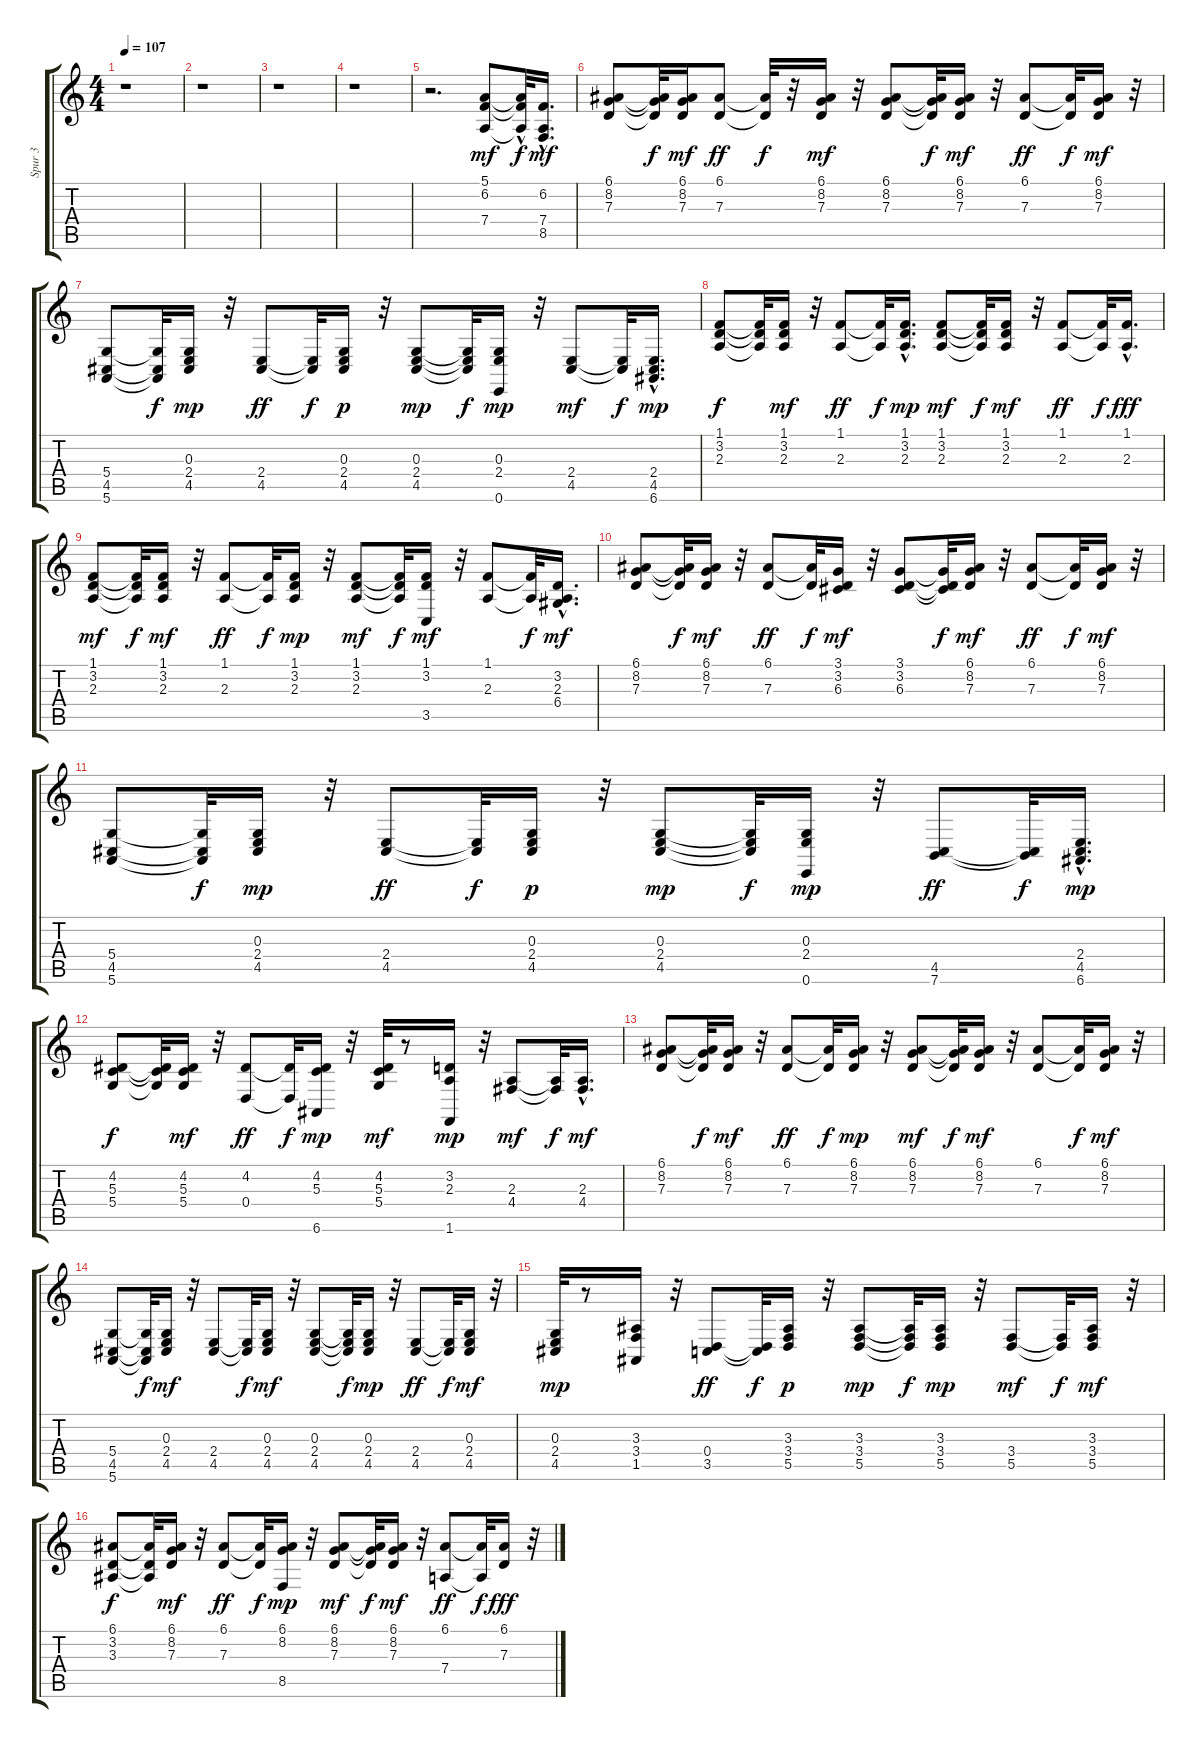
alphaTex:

\track ("Spur 3" "Spur 3") {instrument acousticgrandpiano}
\staff {score tabs}
\tuning (E4 B3 G3 D3 A2 E2) {hide}
\ts (4 4)
\tempo 107
\clef g2
\ks c
r.1{dy mf} |
r.1 |
r.1 |
r.1 |
r.2{d} (5.1 6.2 7.4).8{volume 13 balance 6 instrument acousticguitarsteel} (5.1{hac t} 6.2{t} 7.4{t}).32{dy f} (6.2 7.4{hac} 8.5).16{d dy mf} |
(6.1 8.2 7.3).8 (6.1{t} 8.2{t} 7.3{t}).32{dy f} (6.1 8.2 7.3).16{dy mf} (6.1 7.3).8{dy ff} (6.1{t} 7.3{t}).32{dy f} r.32 (6.1 8.2 7.3).16{dy mf} r.32 (6.1 8.2 7.3).8 (6.1{t} 8.2{t} 7.3{t}).32{dy f} (6.1 8.2 7.3).16{dy mf} r.32 (6.1 7.3).8{dy ff} (6.1{t} 7.3{t}).32{dy f} (6.1 8.2 7.3).16{dy mf} r.32 |
(5.4 4.5 5.6).8 (5.4{t} 4.5{t} 5.6{t}).32{dy f} (0.3 2.4 4.5).16{dy mp} r.32 (2.4 4.5).8{dy ff} (2.4{t} 4.5{t}).32{dy f} (0.3 2.4 4.5).16{dy p} r.32 (0.3 2.4 4.5).8{dy mp} (0.3{t} 2.4{t} 4.5{t}).32{dy f} (0.3 2.4 0.6).16{dy mp} r.32 (2.4 4.5).8{dy mf} (2.4{t} 4.5{t}).32{dy f} (2.4{hac} 4.5{hac} 6.6).16{d dy mp} |
(1.1 3.2 2.3).8{dy f} (1.1{t} 3.2{t} 2.3{t}).32 (1.1 3.2 2.3).16{dy mf} r.32 (1.1 2.3).8{dy ff} (1.1{t} 2.3{t}).32{dy f} (1.1{hac} 3.2 2.3).16{d dy mp} (1.1 3.2 2.3).8{dy mf} (1.1{t} 3.2{t} 2.3{t}).32{dy f} (1.1 3.2 2.3).16{dy mf} r.32 (1.1 2.3).8{dy ff} (1.1{t} 2.3{t}).32{dy f} (1.1{hac} 2.3{hac}).16{d dy fff} |
(1.1 3.2 2.3).8{dy mf} (1.1{t} 3.2{t} 2.3{t}).32{dy f} (1.1 3.2 2.3).16{dy mf} r.32 (1.1 2.3).8{dy ff} (1.1{t} 2.3{t}).32{dy f} (1.1 3.2 2.3).16{dy mp} r.32 (1.1 3.2 2.3).8{dy mf} (1.1{t} 3.2{t} 2.3{t}).32{dy f} (1.1 3.2 3.5).16{dy mf} r.32 (1.1 2.3).8 (1.1{t} 2.3{t}).32{dy f} (3.2 2.3{hac} 6.4{hac}).16{d dy mf} |
(6.1 8.2 7.3).8 (6.1{t} 8.2{t} 7.3{t}).32{dy f} (6.1 8.2 7.3).16{dy mf} r.32 (6.1 7.3).8{dy ff} (6.1{t} 7.3{t}).32{dy f} (3.1 3.2 6.3).16{dy mf} r.32 (3.1 3.2 6.3).8 (3.1{t} 3.2{t} 6.3{t}).32{dy f} (6.1 8.2 7.3).16{dy mf} r.32 (6.1 7.3).8{dy ff} (6.1{t} 7.3{t}).32{dy f} (6.1 8.2 7.3).16{dy mf} r.32 |
(5.4 4.5 5.6).8 (5.4{t} 4.5{t} 5.6{t}).32{dy f} (0.3 2.4 4.5).16{dy mp} r.32 (2.4 4.5).8{dy ff} (2.4{t} 4.5{t}).32{dy f} (0.3 2.4 4.5).16{dy p} r.32 (0.3 2.4 4.5).8{dy mp} (0.3{t} 2.4{t} 4.5{t}).32{dy f} (0.3 2.4 0.6).16{dy mp} r.32 (4.5 7.6).8{dy ff} (4.5{t} 7.6{t}).32{dy f} (2.4{hac} 4.5{hac} 6.6{hac}).16{d dy mp} |
(4.2 5.3 5.4).8{dy f} (4.2{t} 5.3{t} 5.4{t}).32 (4.2 5.3 5.4).16{dy mf} r.32 (4.2 0.4).8{dy ff} (4.2{t} 0.4{t}).32{dy f} (4.2 5.3 6.6).16{dy mp} r.32 (4.2 5.3 5.4).32{dy mf} r.8 (3.2 2.3 1.6).16{dy mp} r.32 (2.3 4.4).8{dy mf} (2.3{t} 4.4{t}).32{dy f} (2.3{hac} 4.4{hac}).16{d dy mf} |
(6.1 8.2 7.3).8 (6.1{t} 8.2{t} 7.3{t}).32{dy f} (6.1 8.2 7.3).16{dy mf} r.32 (6.1 7.3).8{dy ff} (6.1{t} 7.3{t}).32{dy f} (6.1 8.2 7.3).16{dy mp} r.32 (6.1 8.2 7.3).8{dy mf} (6.1{t} 8.2{t} 7.3{t}).32{dy f} (6.1 8.2 7.3).16{dy mf} r.32 (6.1 7.3).8 (6.1{t} 7.3{t}).32{dy f} (6.1 8.2 7.3).16{dy mf} r.32 |
(5.4 4.5 5.6).8 (5.4{t} 4.5{t} 5.6{t}).32{dy f} (0.3 2.4 4.5).16{dy mf} r.32 (2.4 4.5).8 (2.4{t} 4.5{t}).32{dy f} (0.3 2.4 4.5).16{dy mf} r.32 (0.3 2.4 4.5).8 (0.3{t} 2.4{t} 4.5{t}).32{dy f} (0.3 2.4 4.5).16{dy mp} r.32 (2.4 4.5).8{dy ff} (2.4{t} 4.5{t}).32{dy f} (0.3 2.4 4.5).16{dy mf} r.32 |
(0.3 2.4 4.5).32{dy mp} r.8 (3.3 3.4 1.5).16 r.32 (0.4 3.5).8{dy ff} (0.4{t} 3.5{t}).32{dy f} (3.3 3.4 5.5).16{dy p} r.32 (3.3 3.4 5.5).8{dy mp} (3.3{t} 3.4{t} 5.5{t}).32{dy f} (3.3 3.4 5.5).16{dy mp} r.32 (3.4 5.5).8{dy mf} (3.4{t} 5.5{t}).32{dy f} (3.3 3.4 5.5).16{dy mf} r.32 |
(6.1 3.2 3.3).8{dy f} (6.1{t} 3.2{t} 3.3{t}).32 (6.1 8.2 7.3).16{dy mf} r.32 (6.1 7.3).8{dy ff} (6.1{t} 7.3{t}).32{dy f} (6.1 8.2 8.5).16{dy mp} r.32 (6.1 8.2 7.3).8{dy mf} (6.1{t} 8.2{t} 7.3{t}).32{dy f} (6.1 8.2 7.3).16{dy mf} r.32 (6.1 7.4).8{dy ff} (6.1{t} 7.4{t}).32{dy f} (6.1 7.3).16{dy fff} r.32
